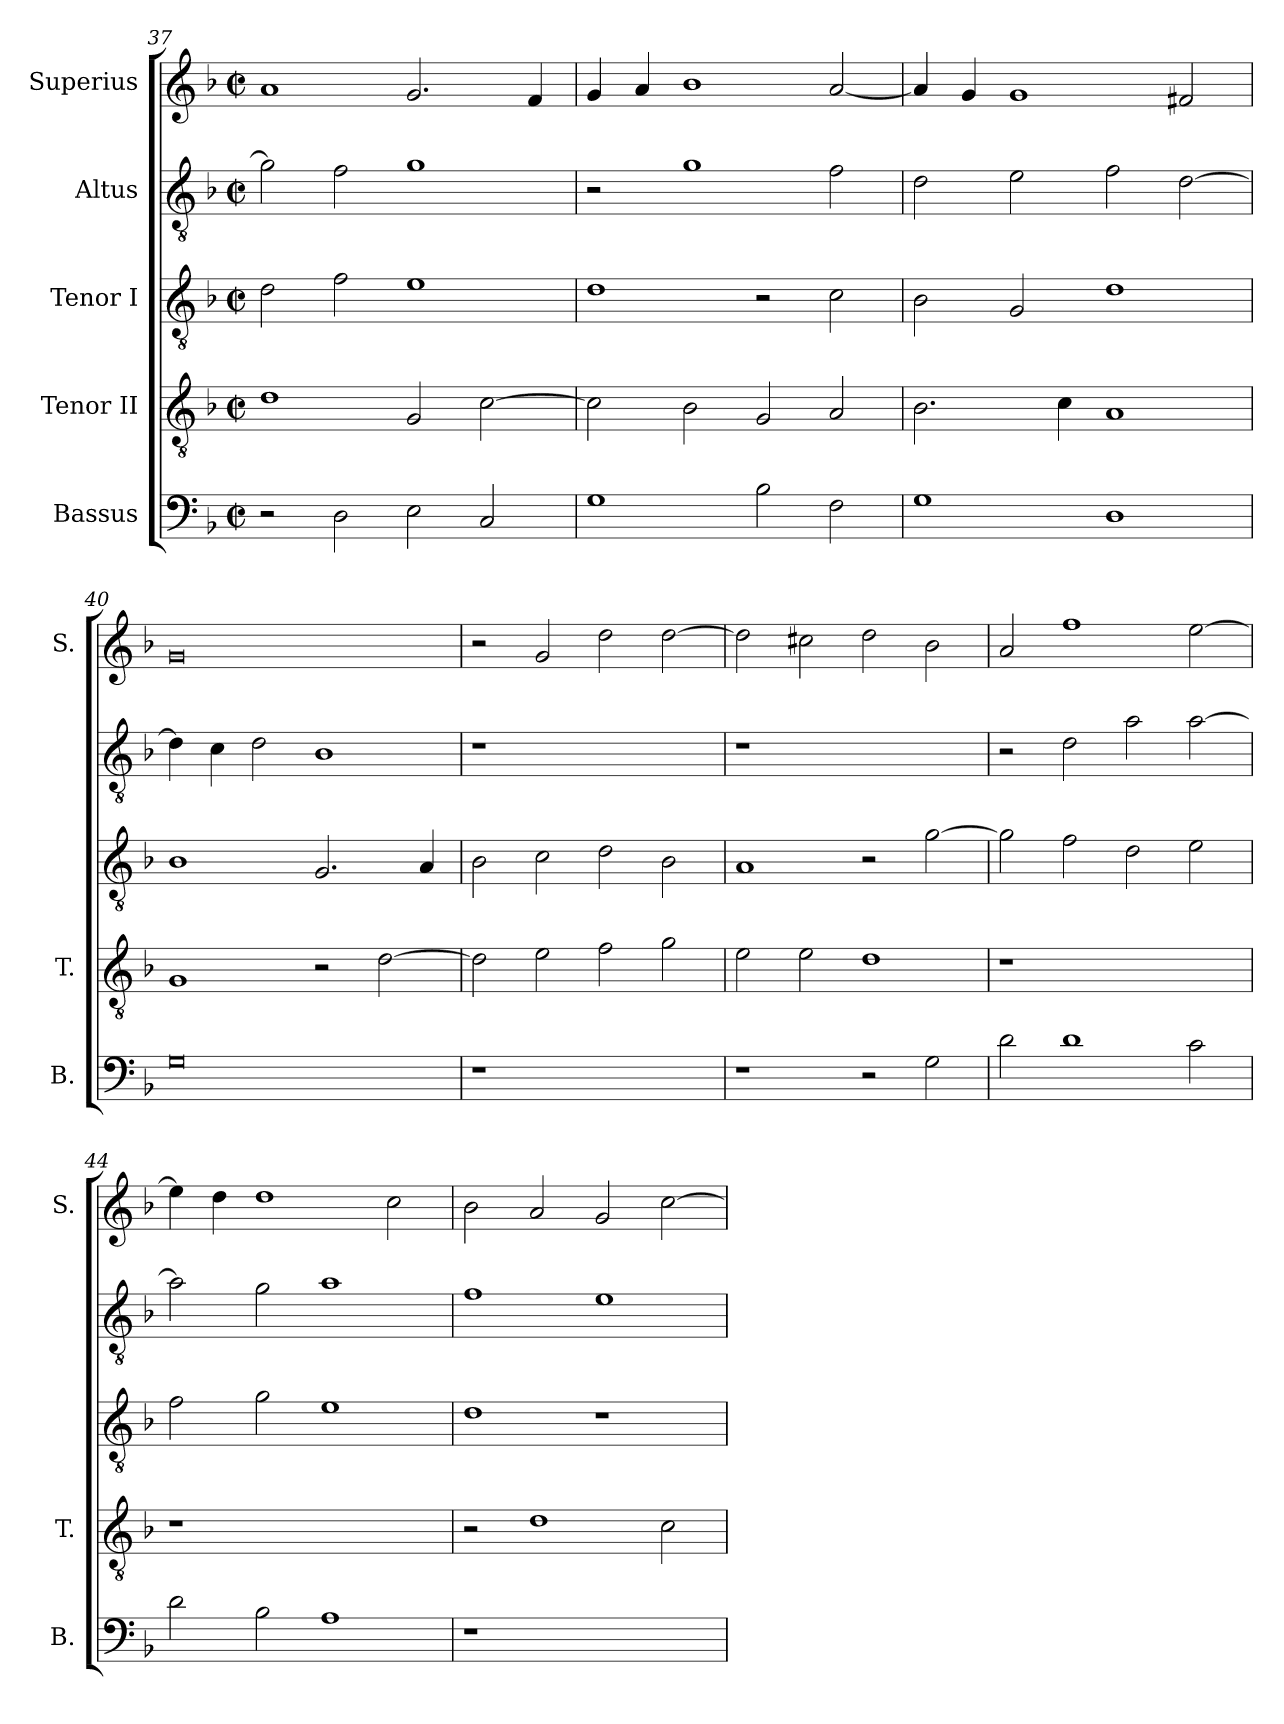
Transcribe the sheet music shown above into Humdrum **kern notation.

**kern	**kern	**kern	**kern	**kern
*part5	*part4	*part3	*part2	*part1
*staff5	*staff4	*staff3	*staff2	*staff1
*I"Bassus	*I"Tenor II	*I"Tenor I	*I"Altus	*I"Superius
*I'B.	*I'T.	*	*	*I'S.
*clefF4	*clefGv2	*clefGv2	*clefGv2	*clefG2
*	*ITrd7c12	*ITrd7c12	*ITrd7c12	*
*k[b-]	*k[b-]	*k[b-]	*k[b-]	*k[b-]
*F:	*F:	*F:	*F:	*F:
*M2/2	*M2/2	*M2/2	*M2/2	*M2/2
*met(c|)	*met(c|)	*met(c|)	*met(c|)	*met(c|)
=37	=37	=37	=37	=37
2r	1Di	2Di\	2Gi\]	1ai
2Di\	.	2Fi\	2Fi\	.
2Ei\	2GGi/	1Ei	1Gi	2.gi/
2Ci/	[>2Ci\	.	.	.
.	.	.	.	4fi/
=38	=38	=38	=38	=38
1Gi	2Ci\]	1Di	2r	4gi/
.	.	.	.	4ai/
.	2BB-i\	.	1Gi	1b-i
2B-i\	2GGi/	2r	.	.
2Fi\	2AAi/	2Ci\	2Fi\	[<2ai/
=39	=39	=39	=39	=39
1Gi	2.BB-i\	2BB-i\	2Di\	4ai/]
.	.	.	.	4gi/
.	.	2GGi/	2Ei\	1gi
.	4Ci\	.	.	.
1Di	1AAi	1Di	2Fi\	.
.	.	.	[>2Di\	2f#Xi/
=40	=40	=40	=40	=40
0Gi	1GGi	1BB-i	4Di\]	0gi
.	.	.	4Ci\	.
.	.	.	2Di\	.
.	2r	2.GGi/	1BB-i	.
.	[>2Di\	.	.	.
.	.	4AAi/	.	.
!!LO:PB:g=z
=41	=41	=41	=41	=41
!LO:N:vis=1	!	!	!LO:N:vis=1	!
1r	2Di\]	2BB-i\	1r	2r
.	2Ei\	2Ci\	.	2gi/
1ryy	2Fi\	2Di\	1ryy	2ddi\
.	2Gi\	2BB-i\	.	[>2ddi\
=42	=42	=42	=42	=42
!	!	!	!LO:N:vis=1	!
1r	2Ei\	1AAi	1r	2ddi\]
.	2Ei\	.	.	2cc#Xi\
2r	1Di	2r	1ryy	2ddi\
2Gi\	.	[>2Gi\	.	2b-i\
=43	=43	=43	=43	=43
!	!LO:N:vis=1	!	!	!
2di\	1r	2Gi\]	2r	2ai/
1di	.	2Fi\	2Di\	1ffi
.	1ryy	2Di\	2Ai\	.
2ci\	.	2Ei\	[>2Ai\	[>2eei\
=44	=44	=44	=44	=44
!	!LO:N:vis=1	!	!	!
2di\	1r	2Fi\	2Ai\]	4eei\]
.	.	.	.	4ddi\
2B-i\	.	2Gi\	2Gi\	1ddi
1Ai	1ryy	1Ei	1Ai	.
.	.	.	.	2cci\
=45	=45	=45	=45	=45
!LO:N:vis=1	!	!	!	!
1r	2r	1Di	1Fi	2b-i\
.	1Di	.	.	2ai/
1ryy	.	1r	1Ei	2gi/
.	2Ci\	.	.	[>2cci\
=	=	=	=	=
*-	*-	*-	*-	*-
